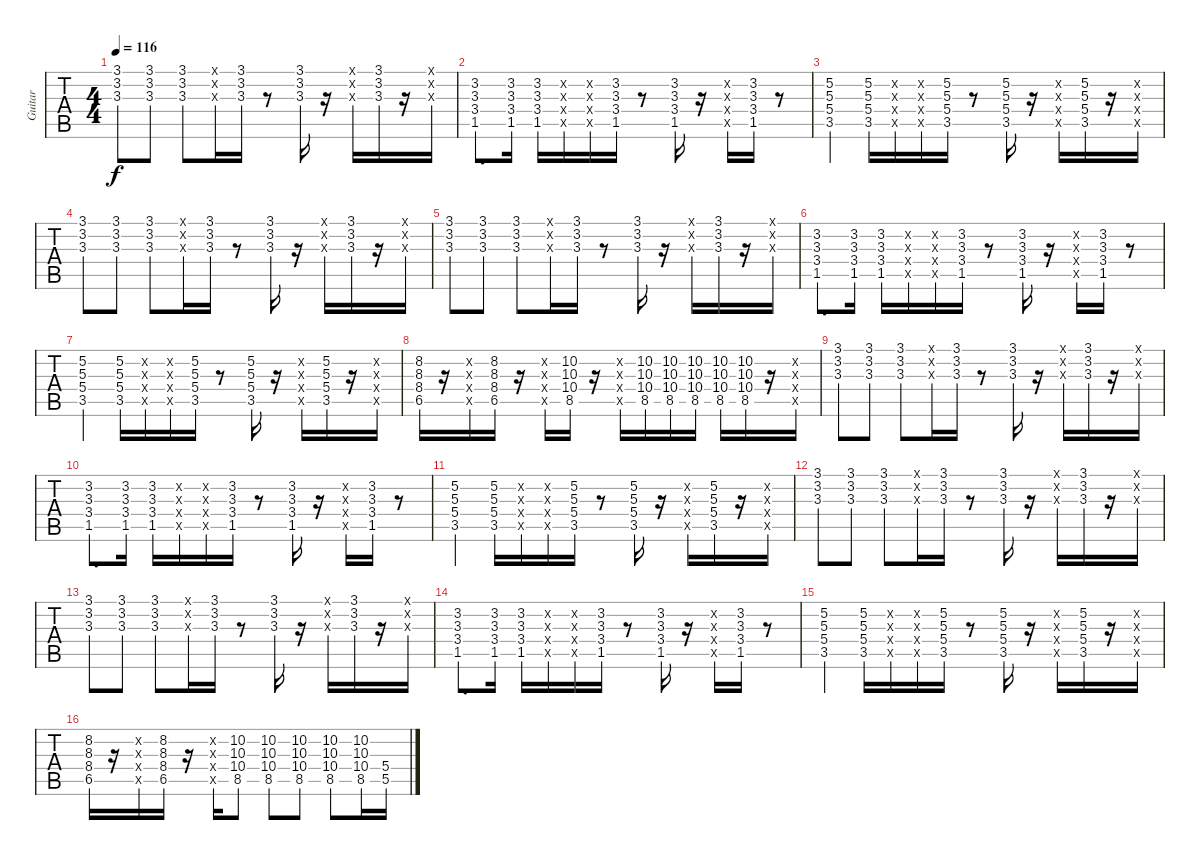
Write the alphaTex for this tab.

\track ("Guitar" "Guitar") {instrument distortionguitar}
\staff {tabs}
\tuning (E4 B3 G3 D3 A2 E2) {hide}
\ts (4 4)
\tempo 116
\clef g2
\ks c
(3.1 3.2 3.3).8{dy f} (3.1 3.2 3.3).8 (3.1 3.2 3.3).8 (-1.1{x} -1.2{x} -1.3{x}).16 (3.1 3.2 3.3).16 r.8 (3.1 3.2 3.3).16 r.16 (-1.1{x} -1.2{x} -1.3{x}).16 (3.1 3.2 3.3).16 r.16 (-1.1{x} -1.2{x} -1.3{x}).16 |
(3.2 3.3 3.4 1.5).8{d} (3.2 3.3 3.4 1.5).16 (3.2 3.3 3.4 1.5).16 (-1.2{x} -1.3{x} -1.4{x} -1.5{x}).16 (-1.2{x} -1.3{x} -1.4{x} -1.5{x}).16 (3.2 3.3 3.4 1.5).16 r.8 (3.2 3.3 3.4 1.5).16 r.16 (-1.2{x} -1.3{x} -1.4{x} -1.5{x}).16 (3.2 3.3 3.4 1.5).16 r.8 |
(5.2 5.3 5.4 3.5).4 (5.2 5.3 5.4 3.5).16 (-1.2{x} -1.3{x} -1.4{x} -1.5{x}).16 (-1.2{x} -1.3{x} -1.4{x} -1.5{x}).16 (5.2 5.3 5.4 3.5).16 r.8 (5.2 5.3 5.4 3.5).16 r.16 (-1.2{x} -1.3{x} -1.4{x} -1.5{x}).16 (5.2 5.3 5.4 3.5).16 r.16 (-1.2{x} -1.3{x} -1.4{x} -1.5{x}).16 |
(3.1 3.2 3.3).8 (3.1 3.2 3.3).8 (3.1 3.2 3.3).8 (-1.1{x} -1.2{x} -1.3{x}).16 (3.1 3.2 3.3).16 r.8 (3.1 3.2 3.3).16 r.16 (-1.1{x} -1.2{x} -1.3{x}).16 (3.1 3.2 3.3).16 r.16 (-1.1{x} -1.2{x} -1.3{x}).16 |
(3.1 3.2 3.3).8 (3.1 3.2 3.3).8 (3.1 3.2 3.3).8 (-1.1{x} -1.2{x} -1.3{x}).16 (3.1 3.2 3.3).16 r.8 (3.1 3.2 3.3).16 r.16 (-1.1{x} -1.2{x} -1.3{x}).16 (3.1 3.2 3.3).16 r.16 (-1.1{x} -1.2{x} -1.3{x}).16 |
(3.2 3.3 3.4 1.5).8{d} (3.2 3.3 3.4 1.5).16 (3.2 3.3 3.4 1.5).16 (-1.2{x} -1.3{x} -1.4{x} -1.5{x}).16 (-1.2{x} -1.3{x} -1.4{x} -1.5{x}).16 (3.2 3.3 3.4 1.5).16 r.8 (3.2 3.3 3.4 1.5).16 r.16 (-1.2{x} -1.3{x} -1.4{x} -1.5{x}).16 (3.2 3.3 3.4 1.5).16 r.8 |
(5.2 5.3 5.4 3.5).4 (5.2 5.3 5.4 3.5).16 (-1.2{x} -1.3{x} -1.4{x} -1.5{x}).16 (-1.2{x} -1.3{x} -1.4{x} -1.5{x}).16 (5.2 5.3 5.4 3.5).16 r.8 (5.2 5.3 5.4 3.5).16 r.16 (-1.2{x} -1.3{x} -1.4{x} -1.5{x}).16 (5.2 5.3 5.4 3.5).16 r.16 (-1.2{x} -1.3{x} -1.4{x} -1.5{x}).16 |
(8.2 8.3 8.4 6.5).16 r.16 (-1.2{x} -1.3{x} -1.4{x} -1.5{x}).16 (8.2 8.3 8.4 6.5).16 r.16 (-1.2{x} -1.3{x} -1.4{x} -1.5{x}).16 (10.2 10.3 10.4 8.5).16 r.16 (-1.2{x} -1.3{x} -1.4{x} -1.5{x}).16 (10.2 10.3 10.4 8.5).16 (10.2 10.3 10.4 8.5).16 (10.2 10.3 10.4 8.5).16 (10.2 10.3 10.4 8.5).16 (10.2 10.3 10.4 8.5).16 r.16 (-1.2{x} -1.3{x} -1.4{x} -1.5{x}).16 |
(3.1 3.2 3.3).8 (3.1 3.2 3.3).8 (3.1 3.2 3.3).8 (-1.1{x} -1.2{x} -1.3{x}).16 (3.1 3.2 3.3).16 r.8 (3.1 3.2 3.3).16 r.16 (-1.1{x} -1.2{x} -1.3{x}).16 (3.1 3.2 3.3).16 r.16 (-1.1{x} -1.2{x} -1.3{x}).16 |
(3.2 3.3 3.4 1.5).8{d} (3.2 3.3 3.4 1.5).16 (3.2 3.3 3.4 1.5).16 (-1.2{x} -1.3{x} -1.4{x} -1.5{x}).16 (-1.2{x} -1.3{x} -1.4{x} -1.5{x}).16 (3.2 3.3 3.4 1.5).16 r.8 (3.2 3.3 3.4 1.5).16 r.16 (-1.2{x} -1.3{x} -1.4{x} -1.5{x}).16 (3.2 3.3 3.4 1.5).16 r.8 |
(5.2 5.3 5.4 3.5).4 (5.2 5.3 5.4 3.5).16 (-1.2{x} -1.3{x} -1.4{x} -1.5{x}).16 (-1.2{x} -1.3{x} -1.4{x} -1.5{x}).16 (5.2 5.3 5.4 3.5).16 r.8 (5.2 5.3 5.4 3.5).16 r.16 (-1.2{x} -1.3{x} -1.4{x} -1.5{x}).16 (5.2 5.3 5.4 3.5).16 r.16 (-1.2{x} -1.3{x} -1.4{x} -1.5{x}).16 |
(3.1 3.2 3.3).8 (3.1 3.2 3.3).8 (3.1 3.2 3.3).8 (-1.1{x} -1.2{x} -1.3{x}).16 (3.1 3.2 3.3).16 r.8 (3.1 3.2 3.3).16 r.16 (-1.1{x} -1.2{x} -1.3{x}).16 (3.1 3.2 3.3).16 r.16 (-1.1{x} -1.2{x} -1.3{x}).16 |
(3.1 3.2 3.3).8 (3.1 3.2 3.3).8 (3.1 3.2 3.3).8 (-1.1{x} -1.2{x} -1.3{x}).16 (3.1 3.2 3.3).16 r.8 (3.1 3.2 3.3).16 r.16 (-1.1{x} -1.2{x} -1.3{x}).16 (3.1 3.2 3.3).16 r.16 (-1.1{x} -1.2{x} -1.3{x}).16 |
(3.2 3.3 3.4 1.5).8{d} (3.2 3.3 3.4 1.5).16 (3.2 3.3 3.4 1.5).16 (-1.2{x} -1.3{x} -1.4{x} -1.5{x}).16 (-1.2{x} -1.3{x} -1.4{x} -1.5{x}).16 (3.2 3.3 3.4 1.5).16 r.8 (3.2 3.3 3.4 1.5).16 r.16 (-1.2{x} -1.3{x} -1.4{x} -1.5{x}).16 (3.2 3.3 3.4 1.5).16 r.8 |
(5.2 5.3 5.4 3.5).4 (5.2 5.3 5.4 3.5).16 (-1.2{x} -1.3{x} -1.4{x} -1.5{x}).16 (-1.2{x} -1.3{x} -1.4{x} -1.5{x}).16 (5.2 5.3 5.4 3.5).16 r.8 (5.2 5.3 5.4 3.5).16 r.16 (-1.2{x} -1.3{x} -1.4{x} -1.5{x}).16 (5.2 5.3 5.4 3.5).16 r.16 (-1.2{x} -1.3{x} -1.4{x} -1.5{x}).16 |
(8.2 8.3 8.4 6.5).16 r.16 (-1.2{x} -1.3{x} -1.4{x} -1.5{x}).16 (8.2 8.3 8.4 6.5).16 r.16 (-1.2{x} -1.3{x} -1.4{x} -1.5{x}).16 (10.2 10.3 10.4 8.5).8 (10.2 10.3 10.4 8.5).8 (10.2 10.3 10.4 8.5).8 (10.2 10.3 10.4 8.5).8 (10.2 10.3 10.4 8.5).16 (5.4 5.5).16
